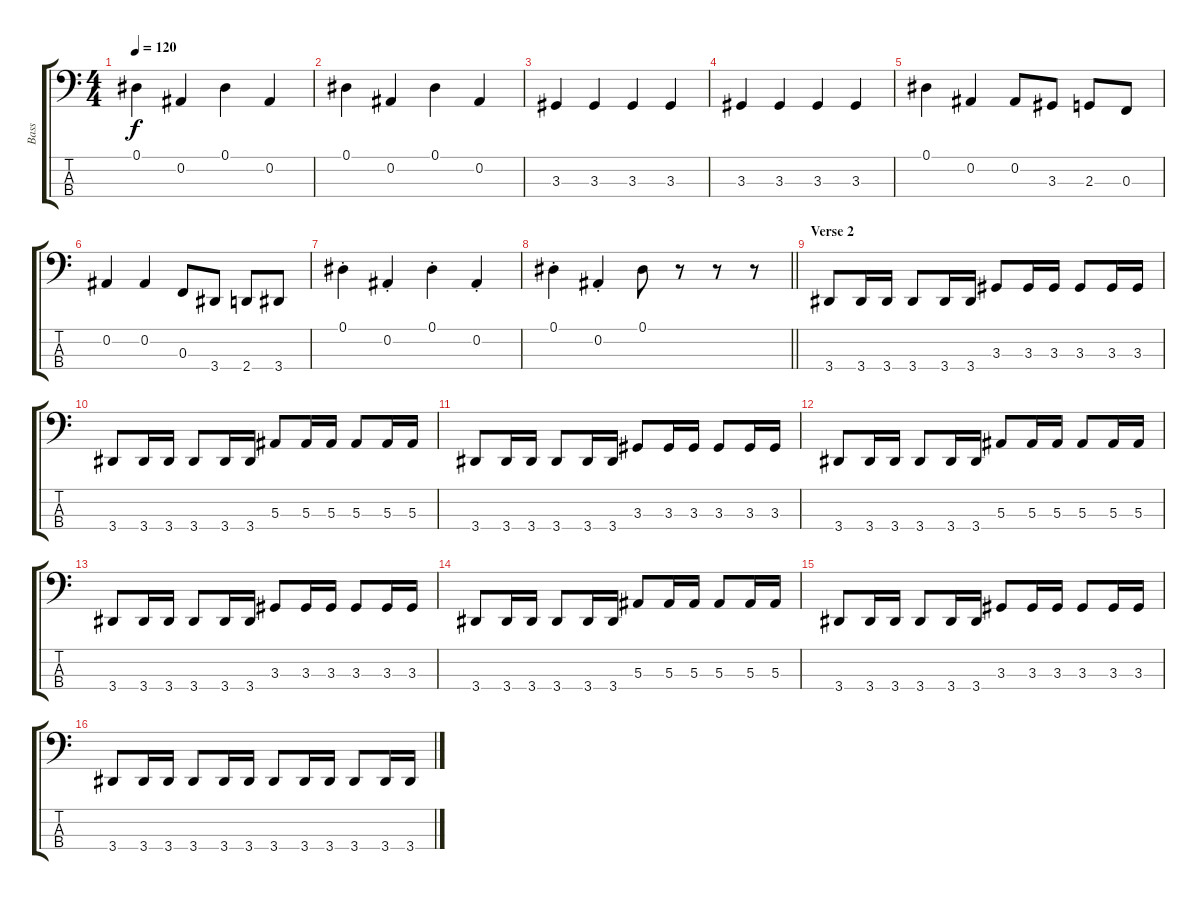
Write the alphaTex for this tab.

\track ("Bass" "Bass") {instrument electricbasspick}
\staff {score tabs}
\tuning (Eb2 Bb1 F1 C1) {hide}
\ts (4 4)
\tempo 120
\clef f4
\ks c
0.1.4{dy f} 0.2.4 0.1.4 0.2.4 |
0.1.4 0.2.4 0.1.4 0.2.4 |
3.3.4 3.3.4 3.3.4 3.3.4 |
3.3.4 3.3.4 3.3.4 3.3.4 |
0.1.4 0.2.4 0.2.8 3.3.8 2.3.8 0.3.8 |
0.2.4 0.2.4 0.3.8 3.4.8 2.4.8 3.4.8 |
0.1{st}.4 0.2{st}.4 0.1{st}.4 0.2{st}.4 |
\barLineRight lightlight
0.1{st}.4 0.2{st}.4 0.1.8 r.8 r.8 r.8 |
\section ("" "Verse 2")
3.4.8 3.4.16 3.4.16 3.4.8 3.4.16 3.4.16 3.3.8 3.3.16 3.3.16 3.3.8 3.3.16 3.3.16 |
3.4.8 3.4.16 3.4.16 3.4.8 3.4.16 3.4.16 5.3.8 5.3.16 5.3.16 5.3.8 5.3.16 5.3.16 |
3.4.8 3.4.16 3.4.16 3.4.8 3.4.16 3.4.16 3.3.8 3.3.16 3.3.16 3.3.8 3.3.16 3.3.16 |
3.4.8 3.4.16 3.4.16 3.4.8 3.4.16 3.4.16 5.3.8 5.3.16 5.3.16 5.3.8 5.3.16 5.3.16 |
3.4.8 3.4.16 3.4.16 3.4.8 3.4.16 3.4.16 3.3.8 3.3.16 3.3.16 3.3.8 3.3.16 3.3.16 |
3.4.8 3.4.16 3.4.16 3.4.8 3.4.16 3.4.16 5.3.8 5.3.16 5.3.16 5.3.8 5.3.16 5.3.16 |
3.4.8 3.4.16 3.4.16 3.4.8 3.4.16 3.4.16 3.3.8 3.3.16 3.3.16 3.3.8 3.3.16 3.3.16 |
3.4.8 3.4.16 3.4.16 3.4.8 3.4.16 3.4.16 3.4.8 3.4.16 3.4.16 3.4.8 3.4.16 3.4.16
